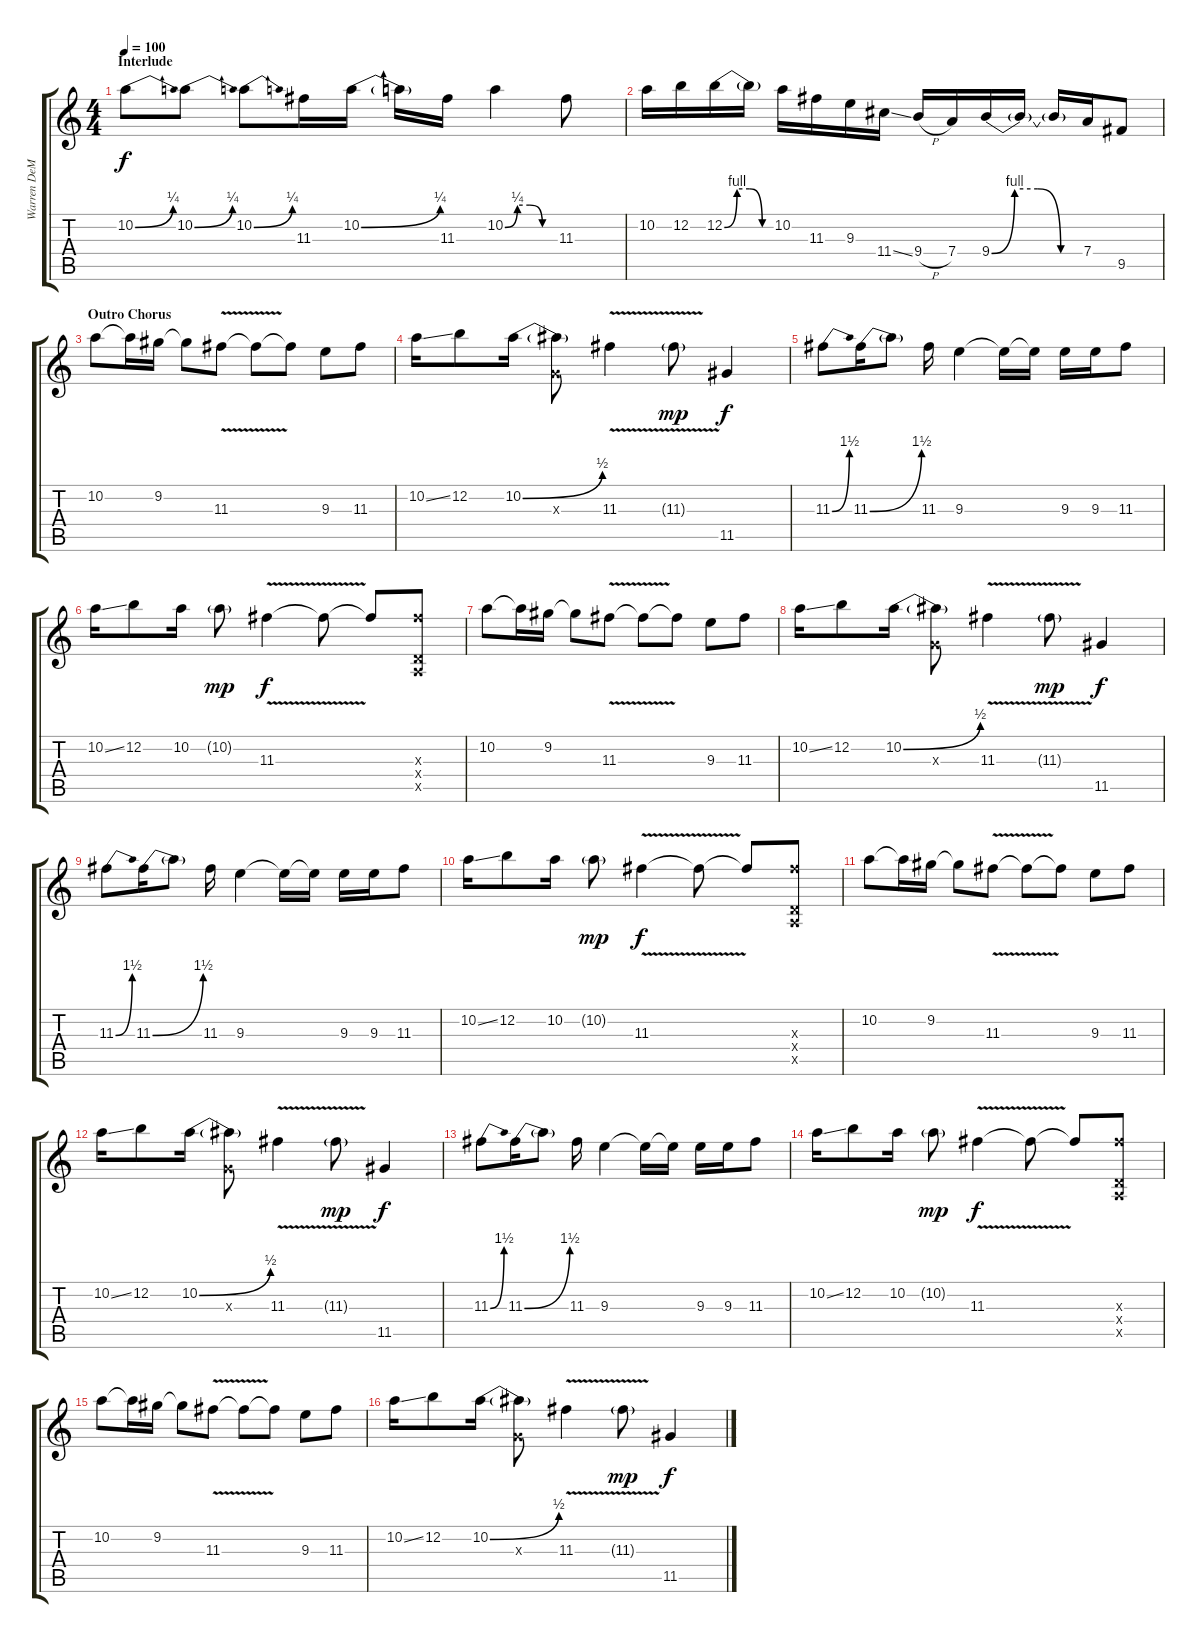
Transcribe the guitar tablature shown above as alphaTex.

\track ("Warren DeMartini - Lead Guitar" "Warren DeM") {instrument distortionguitar}
\staff {score tabs}
\tuning (E4 B3 G3 D3 A2 E2) {hide}
\ts (4 4)
\section ("" "Interlude")
\tempo 100
\clef g2
\ks c
10.2{be (bend 0 0 60 1)}.8{dy f} 10.2{be (bend 0 0 60 1)}.8 10.2{be (bend 0 0 60 1)}.8 11.3.16 10.2{be (bend 0 0 60 1)}.16 10.2{t}.16 11.3.16 10.2{be (custom 0 0 15 1 30 1 45 0 60 0)}.4 11.3.8 |
10.2.16 12.2.16 12.2{be (custom 0 0 15 4 30 4 45 0 60 0)}.16 12.2{t}.16 10.2.16 11.3.16 9.3.16 11.4{ss}.16 9.4{h}.16 7.4.16 9.4{be (custom 0 0 15 4 30 4 45 0 60 0)}.16 9.4{t}.16 9.4{t}.16 7.4.16 9.5.8 |
\section ("" "Outro Chorus")
10.2.8 10.2{t}.16 9.2.16 9.2{t}.8 11.3{v}.8 11.3{t}.8 11.3{t}.8 9.3.8 11.3.8 |
10.2{ss}.16 12.2.8 10.2{be (bend 0 0 60 2)}.16 (10.2{t} 0.3{x}).8 11.3{v}.4 11.3{v g}.8{dy mp} 11.5.4{dy f} |
11.3{be (bend 0 0 60 6)}.8 11.3{be (bend 0 0 60 6)}.16 11.3{t}.8 11.3.16 9.3.4 9.3{t}.16 9.3{t}.16 9.3.16 9.3.16 11.3.8 |
10.2{ss}.16 12.2.8 10.2.16 10.2{g}.8{dy mp} 11.3{v}.4{dy f} 11.3{t}.8 11.3{t}.8 (11.3{x} 0.4{x} 0.5{x}).8 |
10.2.8 10.2{t}.16 9.2.16 9.2{t}.8 11.3{v}.8 11.3{t}.8 11.3{t}.8 9.3.8 11.3.8 |
10.2{ss}.16 12.2.8 10.2{be (bend 0 0 60 2)}.16 (10.2{t} 0.3{x}).8 11.3{v}.4 11.3{v g}.8{dy mp} 11.5.4{dy f} |
11.3{be (bend 0 0 60 6)}.8 11.3{be (bend 0 0 60 6)}.16 11.3{t}.8 11.3.16 9.3.4 9.3{t}.16 9.3{t}.16 9.3.16 9.3.16 11.3.8 |
10.2{ss}.16 12.2.8 10.2.16 10.2{g}.8{dy mp} 11.3{v}.4{dy f} 11.3{t}.8 11.3{t}.8 (11.3{x} 0.4{x} 0.5{x}).8 |
10.2.8 10.2{t}.16 9.2.16 9.2{t}.8 11.3{v}.8 11.3{t}.8 11.3{t}.8 9.3.8 11.3.8 |
10.2{ss}.16 12.2.8 10.2{be (bend 0 0 60 2)}.16 (10.2{t} 0.3{x}).8 11.3{v}.4 11.3{v g}.8{dy mp} 11.5.4{dy f} |
11.3{be (bend 0 0 60 6)}.8 11.3{be (bend 0 0 60 6)}.16 11.3{t}.8 11.3.16 9.3.4 9.3{t}.16 9.3{t}.16 9.3.16 9.3.16 11.3.8 |
10.2{ss}.16 12.2.8 10.2.16 10.2{g}.8{dy mp} 11.3{v}.4{dy f} 11.3{t}.8 11.3{t}.8 (11.3{x} 0.4{x} 0.5{x}).8 |
10.2.8 10.2{t}.16 9.2.16 9.2{t}.8 11.3{v}.8 11.3{t}.8 11.3{t}.8 9.3.8 11.3.8 |
10.2{ss}.16 12.2.8 10.2{be (bend 0 0 60 2)}.16 (10.2{t} 0.3{x}).8 11.3{v}.4 11.3{v g}.8{dy mp} 11.5.4{dy f}
